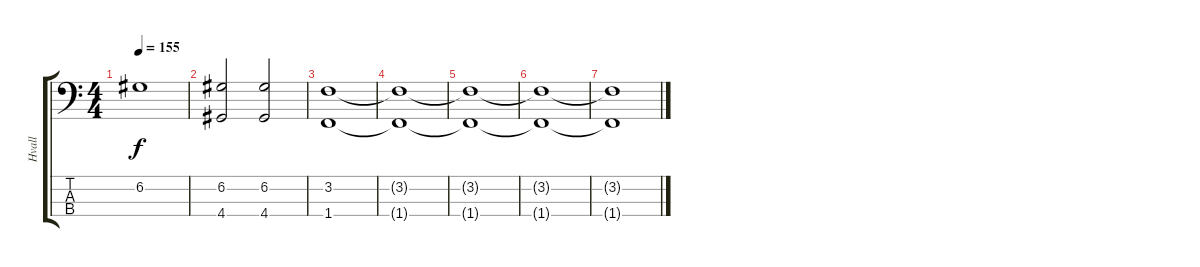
\track ("Hvall" "Hvall") {instrument electricbasspick}
\staff {score tabs}
\tuning (G2 D2 A1 E1) {hide}
\ts (4 4)
\tempo 155
\clef f4
\ks c
6.2.1{dy f} |
(6.2 4.4).2 (6.2 4.4).2 |
(3.2 1.4).1 |
(3.2{t} 1.4{t}).1 |
(3.2{t} 1.4{t}).1 |
(3.2{t} 1.4{t}).1 |
(3.2{t} 1.4{t}).1
